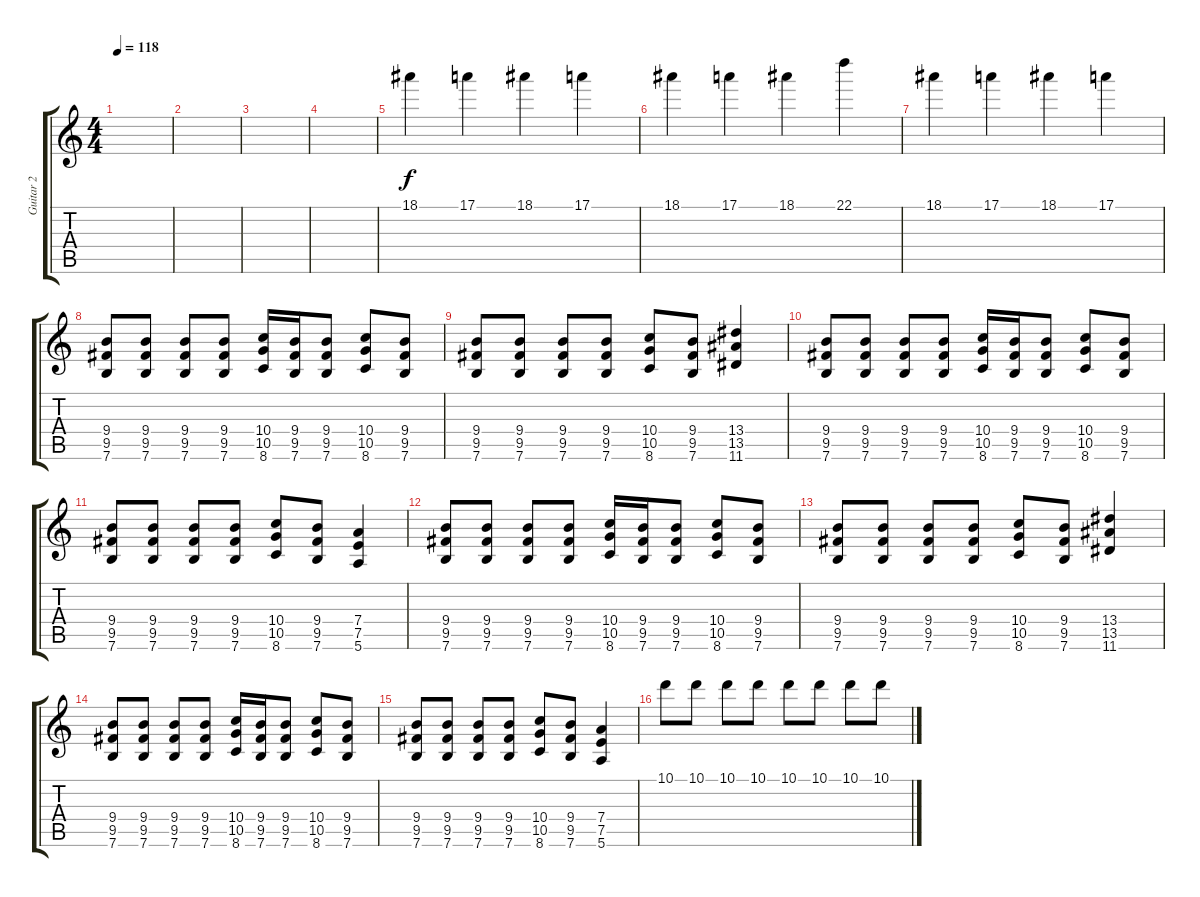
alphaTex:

\track ("Guitar 2" "Guitar 2") {instrument distortionguitar}
\staff {score tabs}
\tuning (E4 B3 G3 D3 A2 E2) {hide}
\ts (4 4)
\tempo 118
\clef g2
\ks c
|
|
|
|
18.1.4 17.1.4 18.1.4 17.1.4 |
18.1.4 17.1.4 18.1.4 22.1.4 |
18.1.4 17.1.4 18.1.4 17.1.4 |
(9.4 9.5 7.6).8 (9.4 9.5 7.6).8 (9.4 9.5 7.6).8 (9.4 9.5 7.6).8 (10.4 10.5 8.6).16 (9.4 9.5 7.6).16 (9.4 9.5 7.6).8 (10.4 10.5 8.6).8 (9.4 9.5 7.6).8 |
(9.4 9.5 7.6).8 (9.4 9.5 7.6).8 (9.4 9.5 7.6).8 (9.4 9.5 7.6).8 (10.4 10.5 8.6).8 (9.4 9.5 7.6).8 (13.4 13.5 11.6).4 |
(9.4 9.5 7.6).8 (9.4 9.5 7.6).8 (9.4 9.5 7.6).8 (9.4 9.5 7.6).8 (10.4 10.5 8.6).16 (9.4 9.5 7.6).16 (9.4 9.5 7.6).8 (10.4 10.5 8.6).8 (9.4 9.5 7.6).8 |
(9.4 9.5 7.6).8 (9.4 9.5 7.6).8 (9.4 9.5 7.6).8 (9.4 9.5 7.6).8 (10.4 10.5 8.6).8 (9.4 9.5 7.6).8 (7.4 7.5 5.6).4 |
(9.4 9.5 7.6).8 (9.4 9.5 7.6).8 (9.4 9.5 7.6).8 (9.4 9.5 7.6).8 (10.4 10.5 8.6).16 (9.4 9.5 7.6).16 (9.4 9.5 7.6).8 (10.4 10.5 8.6).8 (9.4 9.5 7.6).8 |
(9.4 9.5 7.6).8 (9.4 9.5 7.6).8 (9.4 9.5 7.6).8 (9.4 9.5 7.6).8 (10.4 10.5 8.6).8 (9.4 9.5 7.6).8 (13.4 13.5 11.6).4 |
(9.4 9.5 7.6).8 (9.4 9.5 7.6).8 (9.4 9.5 7.6).8 (9.4 9.5 7.6).8 (10.4 10.5 8.6).16 (9.4 9.5 7.6).16 (9.4 9.5 7.6).8 (10.4 10.5 8.6).8 (9.4 9.5 7.6).8 |
(9.4 9.5 7.6).8 (9.4 9.5 7.6).8 (9.4 9.5 7.6).8 (9.4 9.5 7.6).8 (10.4 10.5 8.6).8 (9.4 9.5 7.6).8 (7.4 7.5 5.6).4 |
10.1.8 10.1.8 10.1.8 10.1.8 10.1.8 10.1.8 10.1.8 10.1.8
